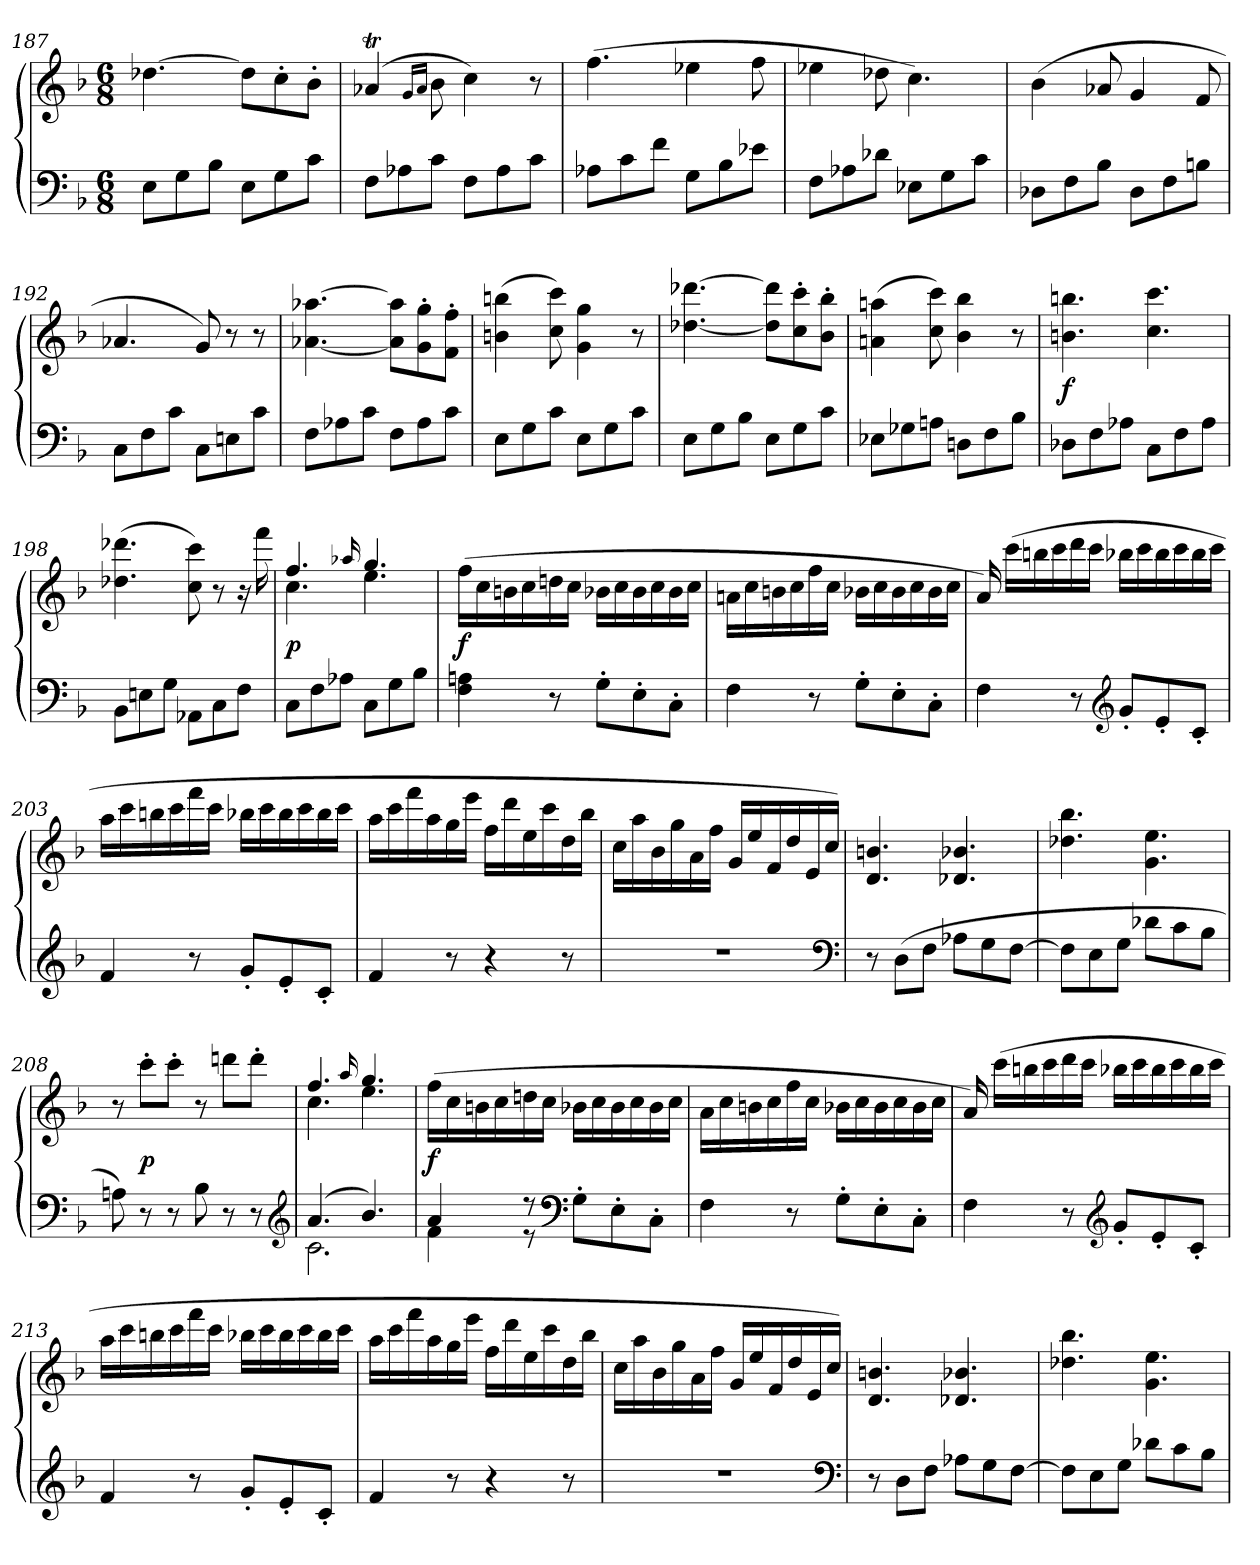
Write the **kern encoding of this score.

**kern	**kern	**dynam
*part1	*part1	*part1
*staff2	*staff1	*staff1/2
*clefF4	*clefG2	*
*k[b-]	*k[b-]	*
*M6/8	*M6/8	*
=187	=187	=187
8EL	[4.dd-X	.
8G	.	.
8B-J	.	.
8EL	8dd-L]	.
8G	8cc'	.
8cJ	8b-'J	.
=188	=188	=188
8FL	(4a-XT	.
8A-X	.	.
.	16qgLL	.
.	16qa-JJ	.
8cJ	8b-	.
8FL	4cc)	.
8A-	.	.
8cJ	8r	.
=189	=189	=189
8A-XL	(4.ff	.
8c	.	.
8fJ	.	.
8GL	4ee-X	.
8B-	.	.
8e-XJ	8ff	.
=190	=190	=190
8FL	4ee-X	.
8A-X	.	.
8d-XJ	8dd-X	.
8E-XL	4.cc)	.
8G	.	.
8cJ	.	.
=191	=191	=191
8D-XL	(4b-	.
8F	.	.
8B-J	8a-X	.
8D-L	4g	.
8F	.	.
8BnJ	8f	.
=192	=192	=192
8CL	4.a-X	.
8F	.	.
8cJ	.	.
8CL	8g)	.
8En	8r	.
8cJ	8r	.
=193	=193	=193
8FL	[4.a-X [4.aa-X	.
8A-X	.	.
8cJ	.	.
8FL	8a-] 8aa-]L	.
8A-	8g' 8gg'	.
8cJ	8f' 8ff'J	.
=194	=194	=194
8EL	(4bn 4bbn	.
8G	.	.
8cJ	8cc 8ccc)	.
8EL	4g 4gg	.
8G	.	.
8cJ	8r	.
=195	=195	=195
8EL	[4.dd-X [4.ddd-X	.
8G	.	.
8B-J	.	.
8EL	8dd-] 8ddd-]L	.
8G	8cc' 8ccc'	.
8cJ	8b-' 8bb-'J	.
=196	=196	=196
8E-XL	(4an 4aan	.
8G-X	.	.
8AnJ	8cc 8ccc)	.
8DnL	4b- 4bb-	.
8F	.	.
8B-J	8r	.
=197	=197	=197
8D-XL	4.bn 4.bbn	f
8F	.	.
8A-XJ	.	.
8CL	4.cc 4.ccc	.
8F	.	.
8A-J	.	.
=198	=198	=198
8BB-L	(4.dd-X 4.ddd-X	.
8En	.	.
8GJ	.	.
8AA-X\L	8cc 8ccc)	.
8C\	8r	.
8F\J	16r	.
.	16fff	.
=199	=199	=199
*	*^	*
8CL	4.ff	4.cc	p
8F	.	.	.
8A-XJ	.	.	.
.	16qqaa-X	.	.
8CL	4.gg	4.ee	.
8G	.	.	.
8B-J	.	.	.
*	*v	*v	*
=200	=200	=200
4F 4An	(16ffLL	f
.	16cc	.
.	16bn	.
.	16cc	.
8r	16ddn	.
.	16ccJJ	.
8G'L	16b-XLL	.
.	16cc	.
8E'	16b-	.
.	16cc	.
8C'J	16b-	.
.	16ccJJ	.
=201	=201	=201
4F	16anLL	.
.	16cc	.
.	16bn	.
.	16cc	.
8r	16ff	.
.	16ccJJ	.
8G'L	16b-XLL	.
.	16cc	.
8E'	16b-	.
.	16cc	.
8C'J	16b-	.
.	16ccJJ	.
=202	=202	=202
4F	16a)	.
.	(16cccLL	.
.	16bbn	.
.	16ccc	.
8r	16ddd	.
.	16cccJJ	.
*clefG2	*	*
8g'L	16bb-XLL	.
.	16ccc	.
8e'	16bb-	.
.	16ccc	.
8c'J	16bb-	.
.	16cccJJ	.
=203	=203	=203
4f	16aaLL	.
.	16ccc	.
.	16bbn	.
.	16ccc	.
8r	16fff	.
.	16cccJJ	.
8g'L	16bb-XLL	.
.	16ccc	.
8e'	16bb-	.
.	16ccc	.
8c'J	16bb-	.
.	16cccJJ	.
=204	=204	=204
4f	16aaLL	.
.	16ccc	.
.	16fff	.
.	16aa	.
8r	16gg	.
.	16eeeJJ	.
4r	16ffLL	.
.	16ddd	.
.	16ee	.
.	16ccc	.
8r	16dd	.
.	16bb-JJ	.
=205	=205	=205
2.r	16ccLL	.
.	16aa	.
.	16b-	.
.	16gg	.
.	16a	.
.	16ffJJ	.
.	16gLL	.
.	16ee	.
.	16f	.
.	16dd	.
.	16e	.
.	16ccJJ)	.
*clefF4	*	*
=206	=206	=206
8r	4.d 4.bn	.
(8DL	.	.
8FJ	.	.
8A-XL	4.d-X 4.b-X	.
8G	.	.
[8FJ	.	.
=207	=207	=207
8FL]	4.dd-X 4.bb-	.
8E	.	.
8GJ	.	.
8d-XL	4.g 4.ee	.
8c	.	.
8B-J	.	.
=208	=208	=208
8An)	8r	.
8r	8ccc'L	p
8r	8ccc'J	.
8B-	8r	.
8r	8dddnL	.
8r	8ddd'J	.
*clefG2	*	*
=209	=209	=209
*^	*^	*
(4.a	2.c	4.ff	4.cc	.
.	.	16qqaa	.	.
4.b-)	.	4.gg	4.ee	.
*	*	*v	*v	*
=210	=210	=210	=210
4a	4f	(16ffLL	f
.	.	16cc	.
.	.	16bn	.
.	.	16cc	.
8r	8r	16ddn	.
.	.	16ccJJ	.
*clefF4	*	*	*
8G'L	4.ryy	16b-XLL	.
.	.	16cc	.
8E'	.	16b-	.
.	.	16cc	.
8C'J	.	16b-	.
.	.	16ccJJ	.
*v	*v	*	*
=211	=211	=211
4F	16aLL	.
.	16cc	.
.	16bn	.
.	16cc	.
8r	16ff	.
.	16ccJJ	.
8G'L	16b-XLL	.
.	16cc	.
8E'	16b-	.
.	16cc	.
8C'J	16b-	.
.	16ccJJ	.
=212	=212	=212
4F	16a)	.
.	(16cccLL	.
.	16bbn	.
.	16ccc	.
8r	16ddd	.
.	16cccJJ	.
*clefG2	*	*
8g'L	16bb-XLL	.
.	16ccc	.
8e'	16bb-	.
.	16ccc	.
8c'J	16bb-	.
.	16cccJJ	.
=213	=213	=213
4f	16aaLL	.
.	16ccc	.
.	16bbn	.
.	16ccc	.
8r	16fff	.
.	16cccJJ	.
8g'L	16bb-XLL	.
.	16ccc	.
8e'	16bb-	.
.	16ccc	.
8c'J	16bb-	.
.	16cccJJ	.
=214	=214	=214
4f	16aaLL	.
.	16ccc	.
.	16fff	.
.	16aa	.
8r	16gg	.
.	16eeeJJ	.
4r	16ffLL	.
.	16ddd	.
.	16ee	.
.	16ccc	.
8r	16dd	.
.	16bb-JJ	.
=215	=215	=215
2.r	16ccLL	.
.	16aa	.
.	16b-	.
.	16gg	.
.	16a	.
.	16ffJJ	.
.	16gLL	.
.	16ee	.
.	16f	.
.	16dd	.
.	16e	.
.	16ccJJ)	.
*clefF4	*	*
=216	=216	=216
8r	4.d 4.bn	.
8DL	.	.
8FJ	.	.
8A-XL	4.d-X 4.b-X	.
8G	.	.
[8FJ	.	.
=217	=217	=217
8FL]	4.dd-X 4.bb-	.
8E	.	.
8GJ	.	.
8d-XL	4.g 4.ee	.
8c	.	.
8B-J	.	.
=	=	=
*-	*-	*-
